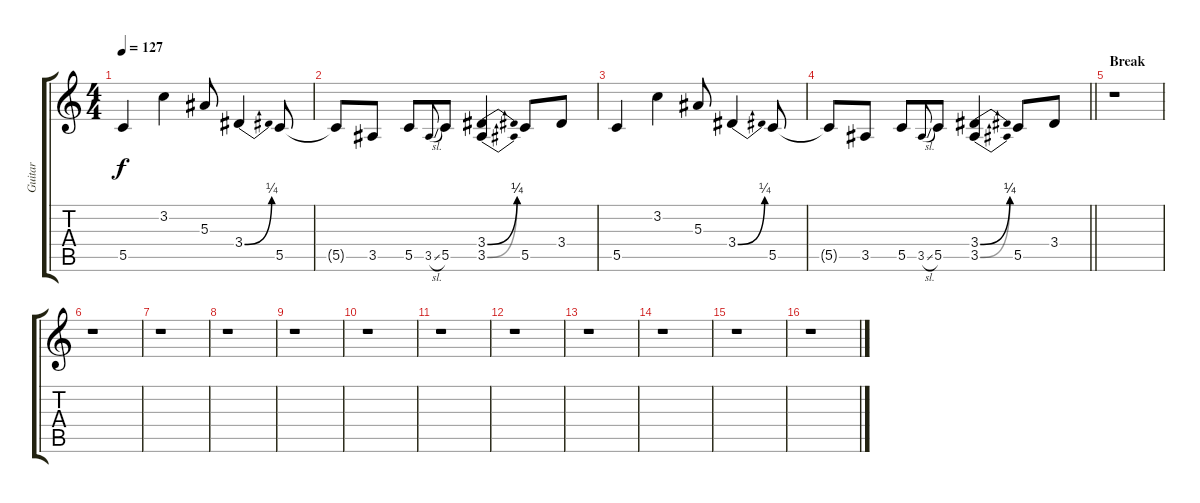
\track ("Guitar" "Guitar") {instrument electricguitarclean}
\staff {score tabs}
\tuning (D4 A3 F3 C3 G2 C2) {hide}
\ts (4 4)
\tempo 127
\clef g2
\ks c
5.5.4{dy f} 3.2.4 5.3.8 3.4{be (bend 0 0 60 1)}.4 5.5.8 |
5.5{t}.8 3.5.8 5.5.8 3.5{sl}.8{gr onbeat} 5.5.8 (3.4{be (bend 0 0 60 1)} 3.5{be (bend 0 0 60 1)}).4 5.5.8 3.4.8 |
5.5.4 3.2.4 5.3.8 3.4{be (bend 0 0 60 1)}.4 5.5.8 |
\barLineRight lightlight
5.5{t}.8 3.5.8 5.5.8 3.5{sl}.8{gr onbeat} 5.5.8 (3.4{be (bend 0 0 60 1)} 3.5{be (bend 0 0 60 1)}).4 5.5.8 3.4.8 |
\section ("" "Break")
r.1 |
r.1 |
r.1 |
r.1 |
r.1 |
r.1 |
r.1 |
r.1 |
r.1 |
r.1 |
r.1 |
r.1
